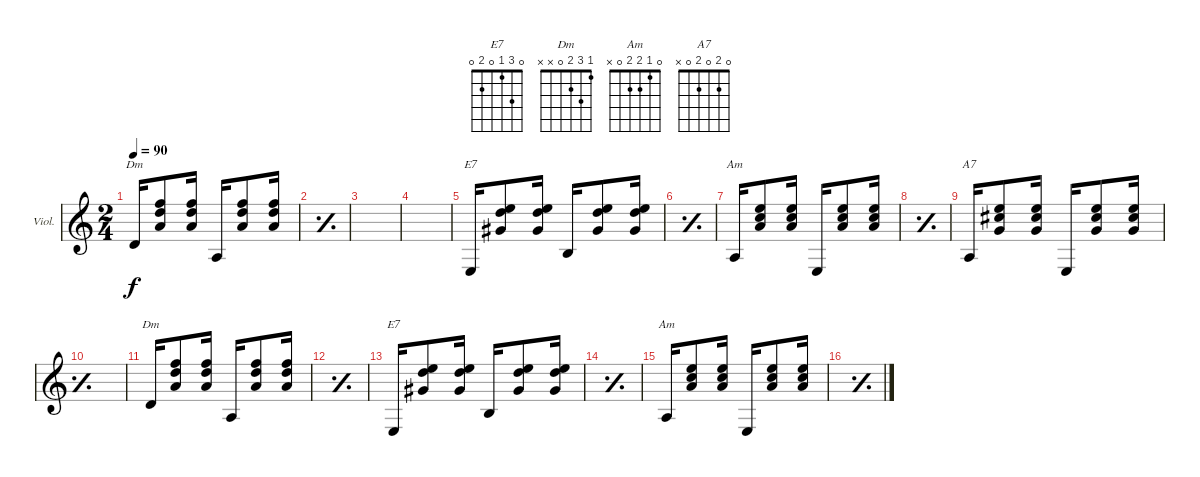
\defaultSystemsLayout 4
\bracketExtendMode groupsimilarinstruments
\firstSystemTrackNameOrientation horizontal
\otherSystemsTrackNameOrientation horizontal
\track ("Violão" "Viol.") {instrument electricguitarclean}
\staff {score}
\tuning (E4 B3 G3 D3 A2 E2)
\chord ("E7" 0 3 1 0 2 0)
\chord ("Dm" 1 3 2 0 x x)
\chord ("Am" 0 1 2 2 0 x)
\chord ("A7" 0 2 0 2 0 x)
\ts (2 4)
\tempo 90
\clef g2
\scale
0.973518
\ks aminor
0.4.16{ch "Dm" dy f} (2.3 3.2 1.1).8 (2.3 3.2 1.1).16 0.5.16 (2.3 3.2 1.1).8 (2.3 3.2 1.1).16 |
\simile simple
\scale
0.973518 |
\scale
0.973518 |
\scale
1.10593 |
\simile none
\scale
0.973518 0.6.16{ch "E7"} (1.3 3.2 0.1).8 (1.3 3.2 0.1).16 2.5.16 (1.3 3.2 0.1).8 (1.3 3.2 0.1).16 |
\simile simple
\scale
0.973518 |
\simile none
\scale
0.973518 0.5.16{ch "Am"} (2.3 1.2 0.1).8 (2.3 1.2 0.1).16 0.6.16 (2.3 1.2 0.1).8 (2.3 1.2 0.1).16 |
\simile simple
\scale
0.973518 |
\simile none
\scale
1.10593 0.5.16{ch "A7"} (0.3 2.2 0.1).8 (0.3 2.2 0.1).16 0.6.16 (0.3 2.2 0.1).8 (0.3 2.2 0.1).16 |
\simile simple
\scale
0.973518 |
\simile none
\scale
0.973518 0.4.16{ch "Dm"} (2.3 3.2 1.1).8 (2.3 3.2 1.1).16 0.5.16 (2.3 3.2 1.1).8 (2.3 3.2 1.1).16 |
\simile simple
\scale
0.973518 |
\simile none
\scale
0.973518 0.6.16{ch "E7"} (1.3 3.2 0.1).8 (1.3 3.2 0.1).16 2.5.16 (1.3 3.2 0.1).8 (1.3 3.2 0.1).16 |
\simile simple
\scale
1.10593 |
\simile none
\scale
0.973518 0.5.16{ch "Am"} (2.3 1.2 0.1).8 (2.3 1.2 0.1).16 0.6.16 (2.3 1.2 0.1).8 (2.3 1.2 0.1).16 |
\simile simple
\scale
0.973518
